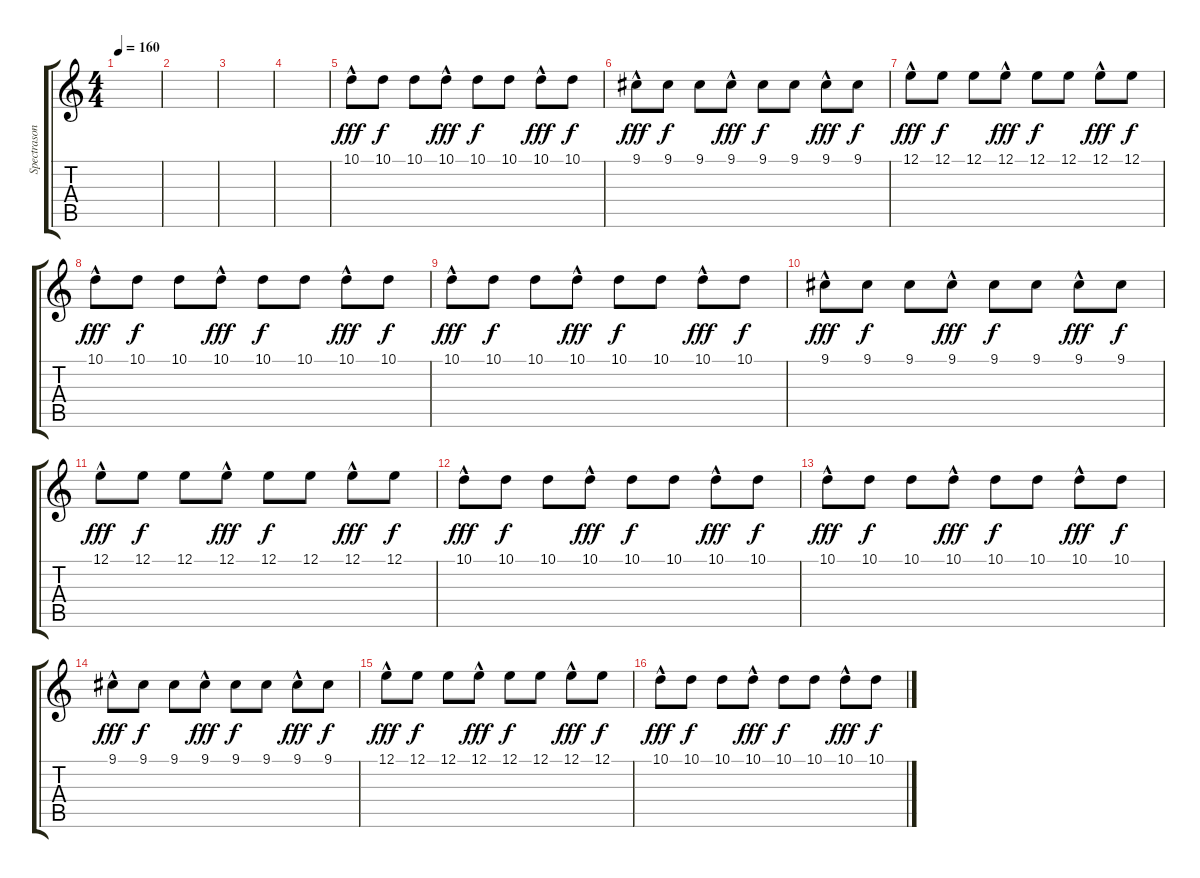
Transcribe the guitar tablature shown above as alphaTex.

\track ("Spectrasonics Omnisphere" "Spectrason") {instrument pad1newage}
\staff {score tabs}
\tuning (E4 B3 G3 D3 A2 E2) {hide}
\ts (4 4)
\tempo 160
\clef g2
\ks c
|
|
|
|
10.1{hac}.8{dy fff} 10.1.8{dy f} 10.1.8 10.1{hac}.8{dy fff} 10.1.8{dy f} 10.1.8 10.1{hac}.8{dy fff} 10.1.8{dy f} |
9.1{hac}.8{dy fff} 9.1.8{dy f} 9.1.8 9.1{hac}.8{dy fff} 9.1.8{dy f} 9.1.8 9.1{hac}.8{dy fff} 9.1.8{dy f} |
12.1{hac}.8{dy fff} 12.1.8{dy f} 12.1.8 12.1{hac}.8{dy fff} 12.1.8{dy f} 12.1.8 12.1{hac}.8{dy fff} 12.1.8{dy f} |
10.1{hac}.8{dy fff} 10.1.8{dy f} 10.1.8 10.1{hac}.8{dy fff} 10.1.8{dy f} 10.1.8 10.1{hac}.8{dy fff} 10.1.8{dy f} |
10.1{hac}.8{dy fff} 10.1.8{dy f} 10.1.8 10.1{hac}.8{dy fff} 10.1.8{dy f} 10.1.8 10.1{hac}.8{dy fff} 10.1.8{dy f} |
9.1{hac}.8{dy fff} 9.1.8{dy f} 9.1.8 9.1{hac}.8{dy fff} 9.1.8{dy f} 9.1.8 9.1{hac}.8{dy fff} 9.1.8{dy f} |
12.1{hac}.8{dy fff} 12.1.8{dy f} 12.1.8 12.1{hac}.8{dy fff} 12.1.8{dy f} 12.1.8 12.1{hac}.8{dy fff} 12.1.8{dy f} |
10.1{hac}.8{dy fff} 10.1.8{dy f} 10.1.8 10.1{hac}.8{dy fff} 10.1.8{dy f} 10.1.8 10.1{hac}.8{dy fff} 10.1.8{dy f} |
10.1{hac}.8{dy fff} 10.1.8{dy f} 10.1.8 10.1{hac}.8{dy fff} 10.1.8{dy f} 10.1.8 10.1{hac}.8{dy fff} 10.1.8{dy f} |
9.1{hac}.8{dy fff} 9.1.8{dy f} 9.1.8 9.1{hac}.8{dy fff} 9.1.8{dy f} 9.1.8 9.1{hac}.8{dy fff} 9.1.8{dy f} |
12.1{hac}.8{dy fff} 12.1.8{dy f} 12.1.8 12.1{hac}.8{dy fff} 12.1.8{dy f} 12.1.8 12.1{hac}.8{dy fff} 12.1.8{dy f} |
10.1{hac}.8{dy fff} 10.1.8{dy f} 10.1.8 10.1{hac}.8{dy fff} 10.1.8{dy f} 10.1.8 10.1{hac}.8{dy fff} 10.1.8{dy f}
